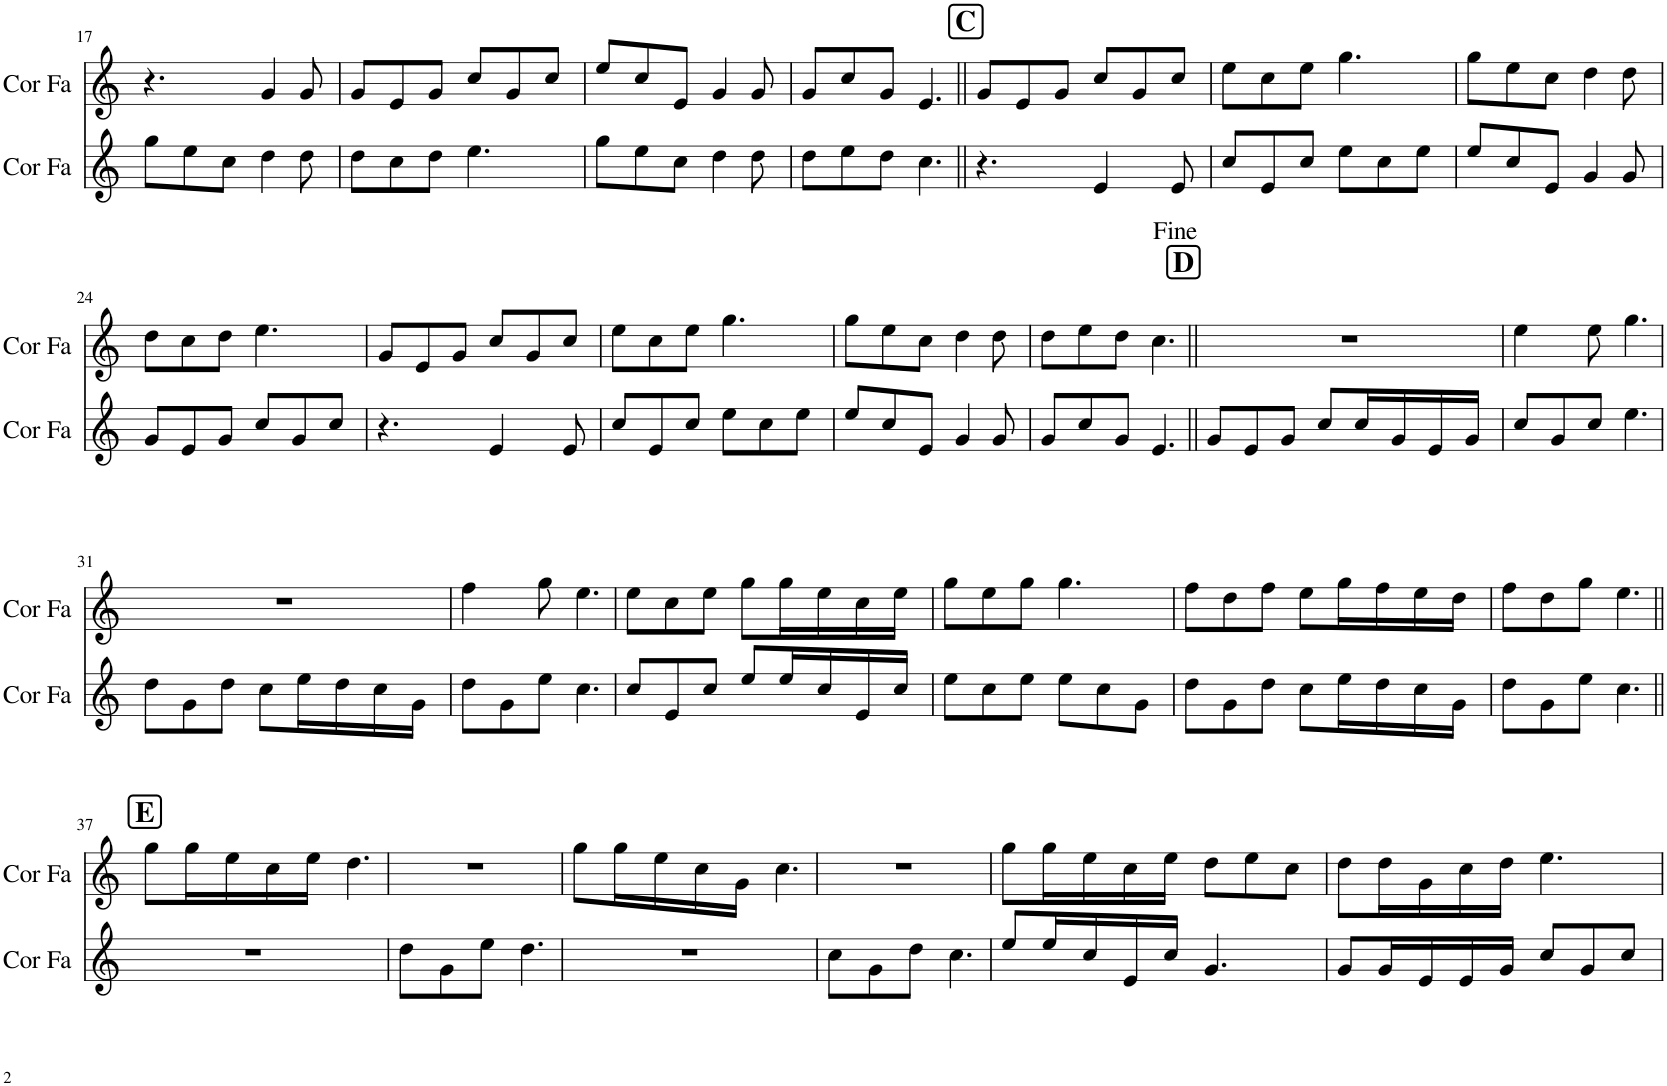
**kern	**kern
*part2	*part1
*staff2	*staff1
*I"Cor en Fa	*I"Cor en Fa
*I'Cor Fa	*I'Cor Fa
!!LO:PB:g=z
*clefG2	*clefG2
*Trd4c7	*Trd4c7
*k[]	*k[]
*M6/8	*M6/8
=17	=17
8gg\L	4.r
8ee\	.
8cc\J	.
4dd\	4g/
8dd\	8g/
=18	=18
8dd\L	8g/L
8cc\	8e/
8dd\J	8g/J
4.ee\	8cc/L
.	8g/
.	8cc/J
=19	=19
8gg\L	8ee/L
8ee\	8cc/
8cc\J	8e/J
4dd\	4g/
8dd\	8g/
=20	=20
8dd\L	8g/L
8ee\	8cc/
8dd\J	8g/J
4.cc\	4.e/
!!LO:REH:place=s1:a:B:cj:fs=14:t=C
=21||	=21||
4.r	8g/L
.	8e/
.	8g/J
4e/	8cc/L
.	8g/
8e/	8cc/J
=22	=22
8cc/L	8ee\L
8e/	8cc\
8cc/J	8ee\J
8ee\L	4.gg\
8cc\	.
8ee\J	.
=23	=23
8ee/L	8gg\L
8cc/	8ee\
8e/J	8cc\J
4g/	4dd\
8g/	8dd\
!!LO:LB:g=z
=24	=24
8g/L	8dd\L
8e/	8cc\
8g/J	8dd\J
8cc/L	4.ee\
8g/	.
8cc/J	.
=25	=25
4.r	8g/L
.	8e/
.	8g/J
4e/	8cc/L
.	8g/
8e/	8cc/J
=26	=26
8cc/L	8ee\L
8e/	8cc\
8cc/J	8ee\J
8ee\L	4.gg\
8cc\	.
8ee\J	.
=27	=27
8ee/L	8gg\L
8cc/	8ee\
8e/J	8cc\J
4g/	4dd\
8g/	8dd\
=28	=28
8g/L	8dd\L
8cc/	8ee\
8g/J	8dd\J
4.e/	4.cc\
!!LO:REH:place=s1:a:B:cj:fs=14:t=D
=29||	=29||
8g/L	2.r
8e/	.
8g/J	.
8cc/L	.
16cc/L	.
16g/	.
16e/	.
16g/JJ	.
=30	=30
8cc/L	4ee\
8g/	.
8cc/J	8ee\
4.ee\	4.gg\
!!LO:LB:g=z
=31	=31
8dd\L	2.r
8g\	.
8dd\J	.
8cc\L	.
16ee\L	.
16dd\	.
16cc\	.
16g\JJ	.
=32	=32
8dd\L	4ff\
8g\	.
8ee\J	8gg\
4.cc\	4.ee\
=33	=33
8cc/L	8ee\L
8e/	8cc\
8cc/J	8ee\J
8ee/L	8gg\L
16ee/L	16gg\L
16cc/	16ee\
16e/	16cc\
16cc/JJ	16ee\JJ
=34	=34
8ee\L	8gg\L
8cc\	8ee\
8ee\J	8gg\J
8ee\L	4.gg\
8cc\	.
8g\J	.
=35	=35
8dd\L	8ff\L
8g\	8dd\
8dd\J	8ff\J
8cc\L	8ee\L
16ee\L	16gg\L
16dd\	16ff\
16cc\	16ee\
16g\JJ	16dd\JJ
=36	=36
8dd\L	8ff\L
8g\	8dd\
8ee\J	8gg\J
4.cc\	4.ee\
!!LO:LB:g=z
!!LO:REH:place=s1:a:B:cj:fs=14:t=E
=37||	=37||
2.r	8gg\L
.	16gg\L
.	16ee\
.	16cc\
.	16ee\JJ
.	4.dd\
=38	=38
8dd\L	2.r
8g\	.
8ee\J	.
4.dd\	.
=39	=39
2.r	8gg\L
.	16gg\L
.	16ee\
.	16cc\
.	16g\JJ
.	4.cc\
=40	=40
8cc\L	2.r
8g\	.
8dd\J	.
4.cc\	.
=41	=41
8ee/L	8gg\L
16ee/L	16gg\L
16cc/	16ee\
16e/	16cc\
16cc/JJ	16ee\JJ
4.g/	8dd\L
.	8ee\
.	8cc\J
=42	=42
8g/L	8dd\L
16g/L	16dd\L
16e/	16g\
16e/	16cc\
16g/JJ	16dd\JJ
8cc/L	4.ee\
8g/	.
8cc/J	.
=	=
*-	*-
